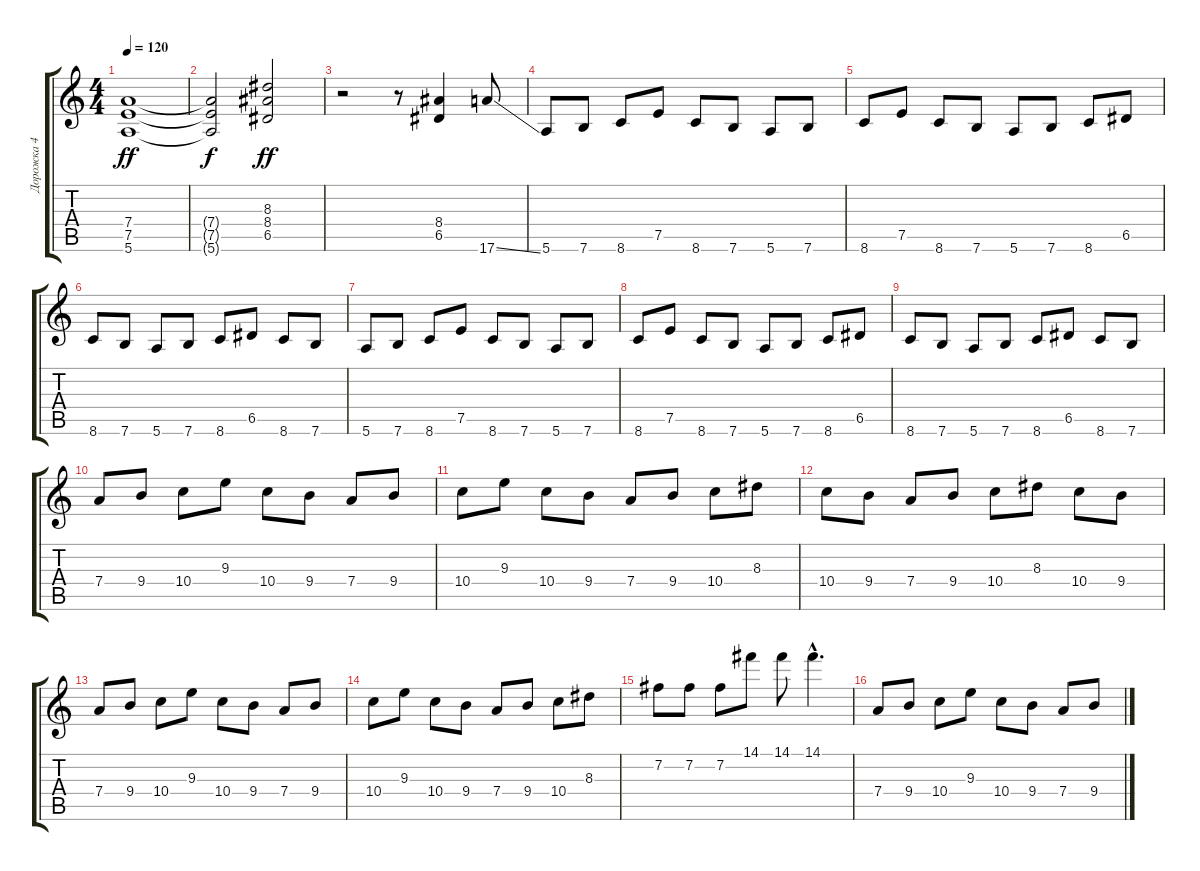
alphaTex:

\track ("Дорожка 4" "Дорожка 4") {instrument distortionguitar}
\staff {score tabs}
\tuning (E4 B3 G3 D3 A2 E2) {hide}
\ts (4 4)
\tempo 120
\clef g2
\ks c
(7.4 7.5 5.6).1{dy ff} |
(7.4{t} 7.5{t} 5.6{t}).2{dy f} (8.3 8.4 6.5).2{dy ff} |
r.2 r.8 (8.4 6.5).4 17.6{ss}.8 |
5.6.8 7.6.8 8.6.8 7.5.8 8.6.8 7.6.8 5.6.8 7.6.8 |
8.6.8 7.5.8 8.6.8 7.6.8 5.6.8 7.6.8 8.6.8 6.5.8 |
8.6.8 7.6.8 5.6.8 7.6.8 8.6.8 6.5.8 8.6.8 7.6.8 |
5.6.8 7.6.8 8.6.8 7.5.8 8.6.8 7.6.8 5.6.8 7.6.8 |
8.6.8 7.5.8 8.6.8 7.6.8 5.6.8 7.6.8 8.6.8 6.5.8 |
8.6.8 7.6.8 5.6.8 7.6.8 8.6.8 6.5.8 8.6.8 7.6.8 |
7.4.8 9.4.8 10.4.8 9.3.8 10.4.8 9.4.8 7.4.8 9.4.8 |
10.4.8 9.3.8 10.4.8 9.4.8 7.4.8 9.4.8 10.4.8 8.3.8 |
10.4.8 9.4.8 7.4.8 9.4.8 10.4.8 8.3.8 10.4.8 9.4.8 |
7.4.8 9.4.8 10.4.8 9.3.8 10.4.8 9.4.8 7.4.8 9.4.8 |
10.4.8 9.3.8 10.4.8 9.4.8 7.4.8 9.4.8 10.4.8 8.3.8 |
7.2.8 7.2.8 7.2.8 14.1.8 14.1.8 14.1{hac}.4{d} |
7.4.8 9.4.8 10.4.8 9.3.8 10.4.8 9.4.8 7.4.8 9.4.8
